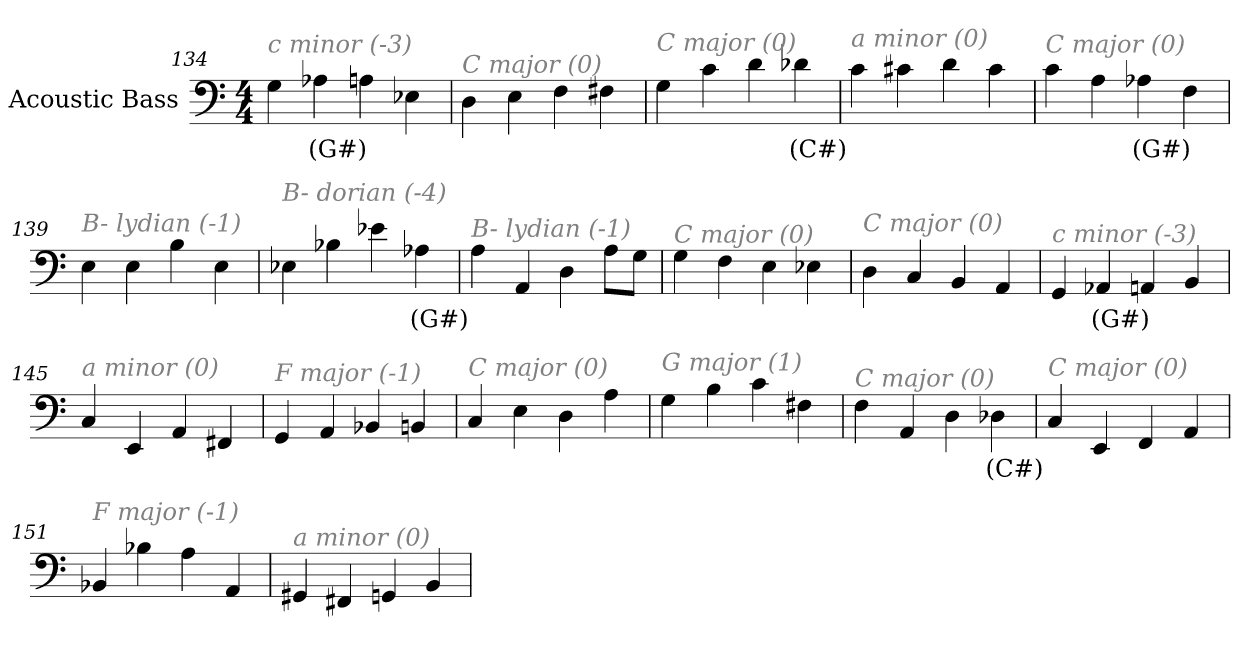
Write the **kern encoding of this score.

**kern	**text
*part1	*part1
*staff1	*staff1
*I"Acoustic Bass	*
*clefF4	*
*ITrd7c12	*
*k[]	*
*C:	*
*M4/4	*
=134	=134
!LO:TX:i:color=#808080:t=c minor (-3)	!
4GG	.
4AA-Xi	(G#)
4AA	.
4EE-X	.
=135	=135
!LO:TX:i:color=#808080:t=C major (0)	!
4DD	.
4EE	.
4FF	.
4FF#X	.
=136	=136
!LO:TX:i:color=#808080:t=C major (0)	!
4GG	.
4C	.
4D	.
4D-Xi	(C#)
=137	=137
!LO:TX:i:color=#808080:t=a minor (0)	!
4C	.
4C#X	.
4D	.
4C#	.
=138	=138
!LO:TX:i:color=#808080:t=C major (0)	!
4C	.
4AA	.
4AA-Xi	(G#)
4FF	.
=139	=139
!LO:TX:i:color=#808080:t=B- lydian (-1)	!
4EE	.
4EE	.
4BB	.
4EE	.
=140	=140
!LO:TX:i:color=#808080:t=B- dorian (-4)	!
4EE-X	.
4BB-X	.
4E-X	.
4AA-Xi	(G#)
=141	=141
!LO:TX:i:color=#808080:t=B- lydian (-1)	!
4AA	.
4AAA	.
4DD	.
8AAL	.
8GGJ	.
=142	=142
!LO:TX:i:color=#808080:t=C major (0)	!
4GG	.
4FF	.
4EE	.
4EE-X	.
=143	=143
!LO:TX:i:color=#808080:t=C major (0)	!
4DD	.
4CC	.
4BBB	.
4AAA	.
=144	=144
!LO:TX:i:color=#808080:t=c minor (-3)	!
4GGG	.
4AAA-Xi	(G#)
4AAA	.
4BBB	.
=145	=145
!LO:TX:i:color=#808080:t=a minor (0)	!
4CC	.
4EEE	.
4AAA	.
4FFF#X	.
=146	=146
!LO:TX:i:color=#808080:t=F major (-1)	!
4GGG	.
4AAA	.
4BBB-X	.
4BBBn	.
=147	=147
!LO:TX:i:color=#808080:t=C major (0)	!
4CC	.
4EE	.
4DD	.
4AA	.
=148	=148
!LO:TX:i:color=#808080:t=G major (1)	!
4GG	.
4BB	.
4C	.
4FF#X	.
=149	=149
!LO:TX:i:color=#808080:t=C major (0)	!
4FF	.
4AAA	.
4DD	.
4DD-Xi	(C#)
=150	=150
!LO:TX:i:color=#808080:t=C major (0)	!
4CC	.
4EEE	.
4FFF	.
4AAA	.
=151	=151
!LO:TX:i:color=#808080:t=F major (-1)	!
4BBB-X	.
4BB-X	.
4AA	.
4AAA	.
=152	=152
!LO:TX:i:color=#808080:t=a minor (0)	!
4GGG#X	.
4FFF#X	.
4GGGn	.
4BBB	.
=	=
*-	*-
